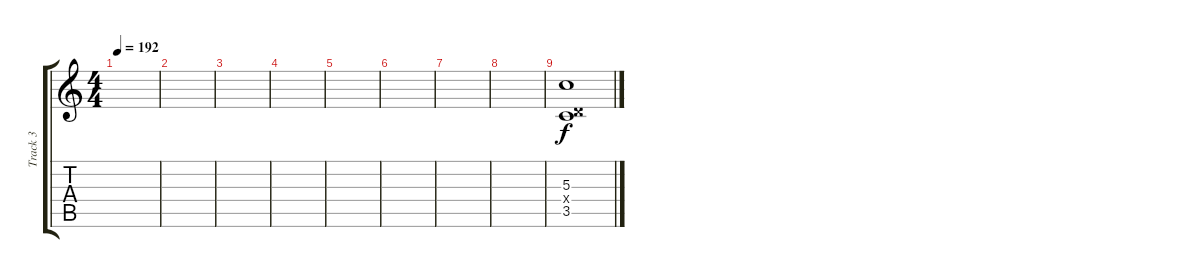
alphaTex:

\track ("Track 3" "Track 3") {instrument electricbasspick}
\staff {score tabs}
\tuning (E4 B3 G3 D3 A2 E2) {hide}
\ts (4 4)
\tempo 192
\clef g2
\ks c
|
|
|
|
|
|
|
|
(5.3 0.4{x} 3.5).1
